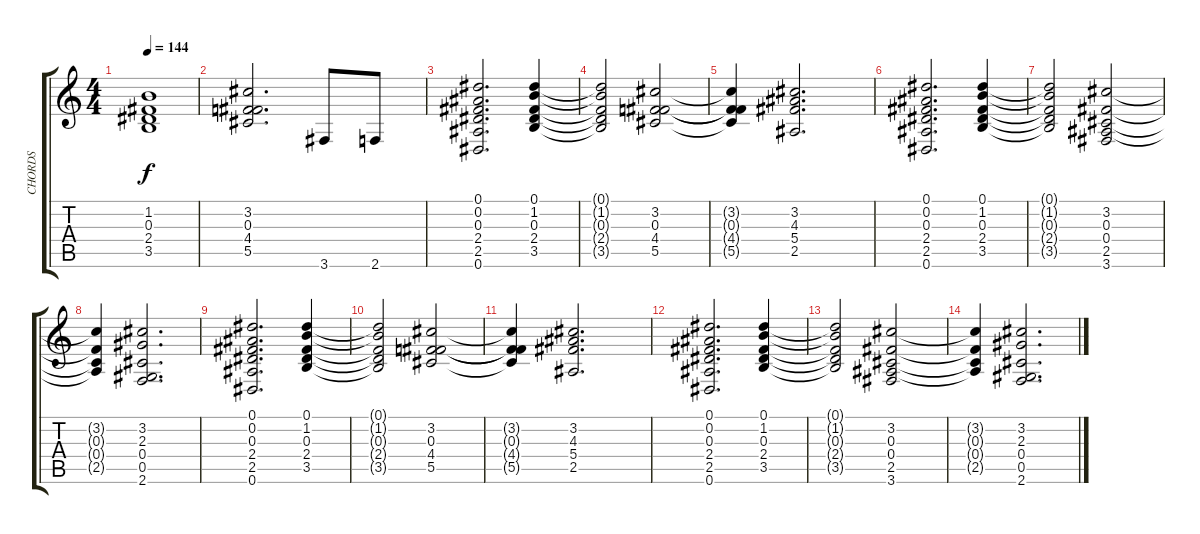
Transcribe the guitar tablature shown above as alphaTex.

\track ("CHORDS" "CHORDS") {instrument acousticguitarsteel}
\staff {score tabs}
\tuning (Eb4 Bb3 Gb3 Db3 Ab2 Eb2) {hide}
\ts (4 4)
\tempo 144
\clef g2
\ks c
(1.2 0.3 2.4 3.5).1{dy f} |
(3.2 0.3 4.4 5.5).2{d beam merge} 3.6.8 2.6.8 |
(0.1 0.2 0.3 2.4 2.5 0.6).2{d} (0.1 1.2 0.3 2.4 3.5).4 |
(0.1{t} 1.2{t} 0.3{t} 2.4{t} 3.5{t}).2 (3.2 0.3 4.4 5.5).2 |
(3.2{t} 0.3{t} 4.4{t} 5.5{t}).4 (3.2 4.3 5.4 2.5).2{d} |
(0.1 0.2 0.3 2.4 2.5 0.6).2{d} (0.1 1.2 0.3 2.4 3.5).4 |
(0.1{t} 1.2{t} 0.3{t} 2.4{t} 3.5{t}).2 (3.2 0.3 0.4 2.5 3.6).2 |
(3.2{t} 0.3{t} 0.4{t} 2.5{t}).4 (3.2 2.3 0.4 0.5 2.6).2{d} |
(0.1 0.2 0.3 2.4 2.5 0.6).2{d} (0.1 1.2 0.3 2.4 3.5).4 |
(0.1{t} 1.2{t} 0.3{t} 2.4{t} 3.5{t}).2 (3.2 0.3 4.4 5.5).2 |
(3.2{t} 0.3{t} 4.4{t} 5.5{t}).4 (3.2 4.3 5.4 2.5).2{d} |
(0.1 0.2 0.3 2.4 2.5 0.6).2{d} (0.1 1.2 0.3 2.4 3.5).4 |
(0.1{t} 1.2{t} 0.3{t} 2.4{t} 3.5{t}).2 (3.2 0.3 0.4 2.5 3.6).2 |
(3.2{t} 0.3{t} 0.4{t} 2.5{t}).4 (3.2 2.3 0.4 0.5 2.6).2{d}
